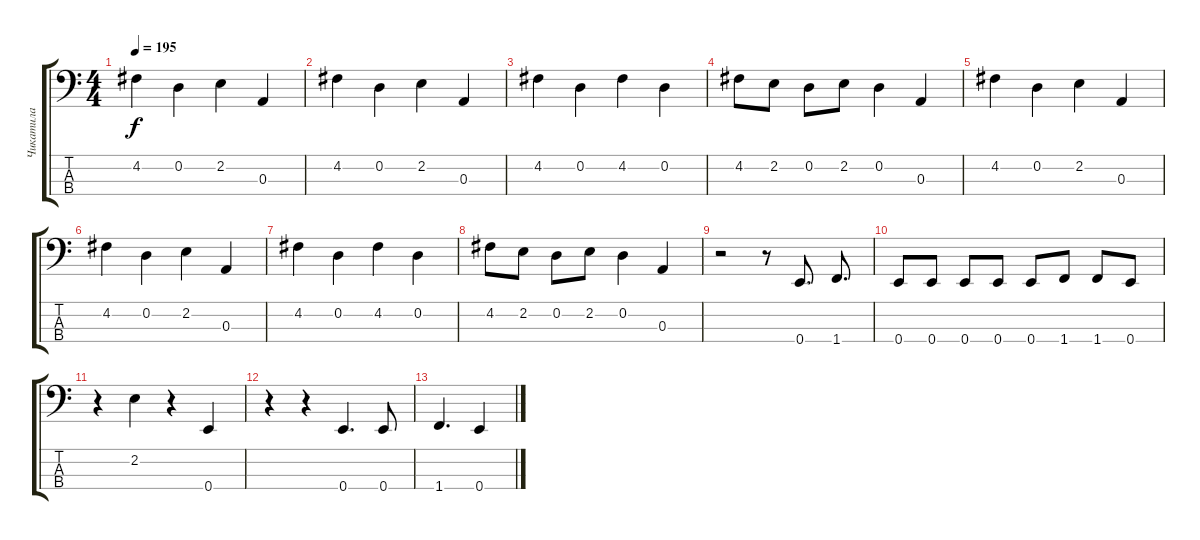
\track ("Чикатила" "Чикатила") {instrument electricbasspick}
\staff {score tabs}
\tuning (G2 D2 A1 E1) {hide}
\ts (4 4)
\tempo 195
\clef f4
\ks c
4.2.4{dy f balance 12} 0.2.4 2.2.4 0.3.4 |
4.2.4{balance 6} 0.2.4 2.2.4 0.3.4 |
4.2.4{balance 12} 0.2.4 4.2.4 0.2.4 |
4.2.8{balance 6} 2.2.8 0.2.8 2.2.8 0.2.4 0.3.4 |
4.2.4{balance 12} 0.2.4 2.2.4 0.3.4 |
4.2.4{balance 6} 0.2.4 2.2.4 0.3.4 |
4.2.4{balance 12} 0.2.4 4.2.4 0.2.4 |
4.2.8{balance 6} 2.2.8 0.2.8 2.2.8 0.2.4 0.3.4 |
r.2 r.8 0.4.8{d} 1.4.8{d} |
0.4.8 0.4.8 0.4.8 0.4.8 0.4.8 1.4.8 1.4.8 0.4.8 |
r.4 2.2.4 r.4 0.4.4 |
r.4 r.4 0.4.4{d} 0.4.8 |
1.4.4{d} 0.4.4
